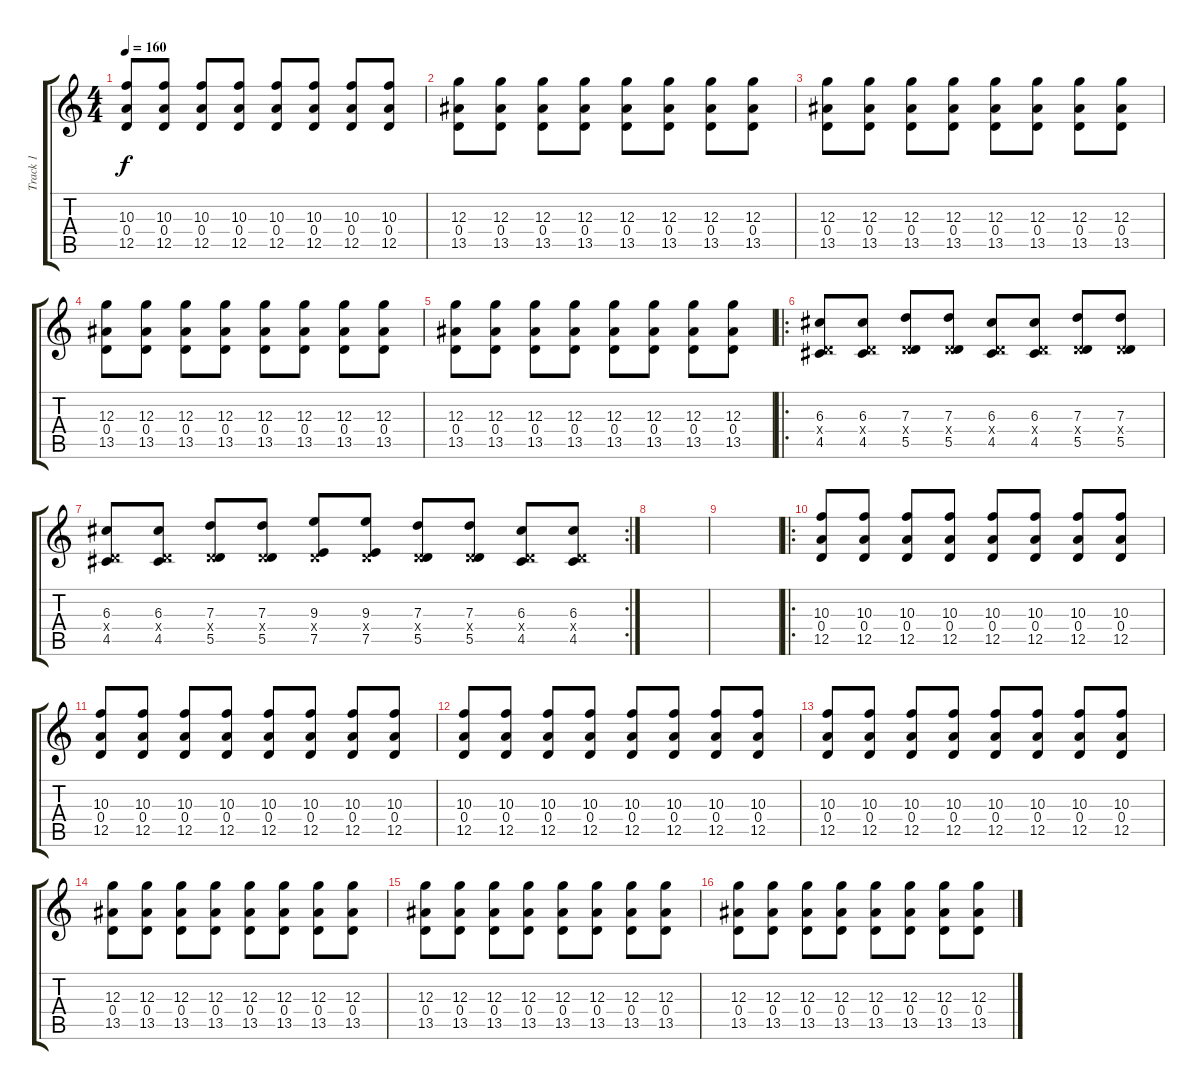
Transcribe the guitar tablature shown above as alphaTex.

\track ("Track 1" "Track 1") {instrument acousticguitarsteel}
\staff {score tabs}
\tuning (E4 B3 G3 D3 A2 E2) {hide}
\ts (4 4)
\tempo 160
\clef g2
\ks c
(10.3 0.4 12.5).8{dy f} (10.3 0.4 12.5).8 (10.3 0.4 12.5).8 (10.3 0.4 12.5).8 (10.3 0.4 12.5).8 (10.3 0.4 12.5).8 (10.3 0.4 12.5).8 (10.3 0.4 12.5).8 |
(12.3 0.4 13.5).8 (12.3 0.4 13.5).8 (12.3 0.4 13.5).8 (12.3 0.4 13.5).8 (12.3 0.4 13.5).8 (12.3 0.4 13.5).8 (12.3 0.4 13.5).8 (12.3 0.4 13.5).8 |
(12.3 0.4 13.5).8 (12.3 0.4 13.5).8 (12.3 0.4 13.5).8 (12.3 0.4 13.5).8 (12.3 0.4 13.5).8 (12.3 0.4 13.5).8 (12.3 0.4 13.5).8 (12.3 0.4 13.5).8 |
(12.3 0.4 13.5).8 (12.3 0.4 13.5).8 (12.3 0.4 13.5).8 (12.3 0.4 13.5).8 (12.3 0.4 13.5).8 (12.3 0.4 13.5).8 (12.3 0.4 13.5).8 (12.3 0.4 13.5).8 |
(12.3 0.4 13.5).8 (12.3 0.4 13.5).8 (12.3 0.4 13.5).8 (12.3 0.4 13.5).8 (12.3 0.4 13.5).8 (12.3 0.4 13.5).8 (12.3 0.4 13.5).8 (12.3 0.4 13.5).8 |
\ro
(6.3 0.4{x} 4.5).8 (6.3 0.4{x} 4.5).8 (7.3 0.4{x} 5.5).8 (7.3 0.4{x} 5.5).8 (6.3 0.4{x} 4.5).8 (6.3 0.4{x} 4.5).8 (7.3 0.4{x} 5.5).8 (7.3 0.4{x} 5.5).8 |
\rc 2
(6.3 0.4{x} 4.5).8 (6.3 0.4{x} 4.5).8 (7.3 0.4{x} 5.5).8 (7.3 0.4{x} 5.5).8 (9.3 0.4{x} 7.5).8 (9.3 0.4{x} 7.5).8 (7.3 0.4{x} 5.5).8 (7.3 0.4{x} 5.5).8 (6.3 0.4{x} 4.5).8 (6.3 0.4{x} 4.5).8 |
|
|
\ro
(10.3 0.4 12.5).8 (10.3 0.4 12.5).8 (10.3 0.4 12.5).8 (10.3 0.4 12.5).8 (10.3 0.4 12.5).8 (10.3 0.4 12.5).8 (10.3 0.4 12.5).8 (10.3 0.4 12.5).8 |
(10.3 0.4 12.5).8 (10.3 0.4 12.5).8 (10.3 0.4 12.5).8 (10.3 0.4 12.5).8 (10.3 0.4 12.5).8 (10.3 0.4 12.5).8 (10.3 0.4 12.5).8 (10.3 0.4 12.5).8 |
(10.3 0.4 12.5).8 (10.3 0.4 12.5).8 (10.3 0.4 12.5).8 (10.3 0.4 12.5).8 (10.3 0.4 12.5).8 (10.3 0.4 12.5).8 (10.3 0.4 12.5).8 (10.3 0.4 12.5).8 |
(10.3 0.4 12.5).8 (10.3 0.4 12.5).8 (10.3 0.4 12.5).8 (10.3 0.4 12.5).8 (10.3 0.4 12.5).8 (10.3 0.4 12.5).8 (10.3 0.4 12.5).8 (10.3 0.4 12.5).8 |
(12.3 0.4 13.5).8 (12.3 0.4 13.5).8 (12.3 0.4 13.5).8 (12.3 0.4 13.5).8 (12.3 0.4 13.5).8 (12.3 0.4 13.5).8 (12.3 0.4 13.5).8 (12.3 0.4 13.5).8 |
(12.3 0.4 13.5).8 (12.3 0.4 13.5).8 (12.3 0.4 13.5).8 (12.3 0.4 13.5).8 (12.3 0.4 13.5).8 (12.3 0.4 13.5).8 (12.3 0.4 13.5).8 (12.3 0.4 13.5).8 |
(12.3 0.4 13.5).8 (12.3 0.4 13.5).8 (12.3 0.4 13.5).8 (12.3 0.4 13.5).8 (12.3 0.4 13.5).8 (12.3 0.4 13.5).8 (12.3 0.4 13.5).8 (12.3 0.4 13.5).8
